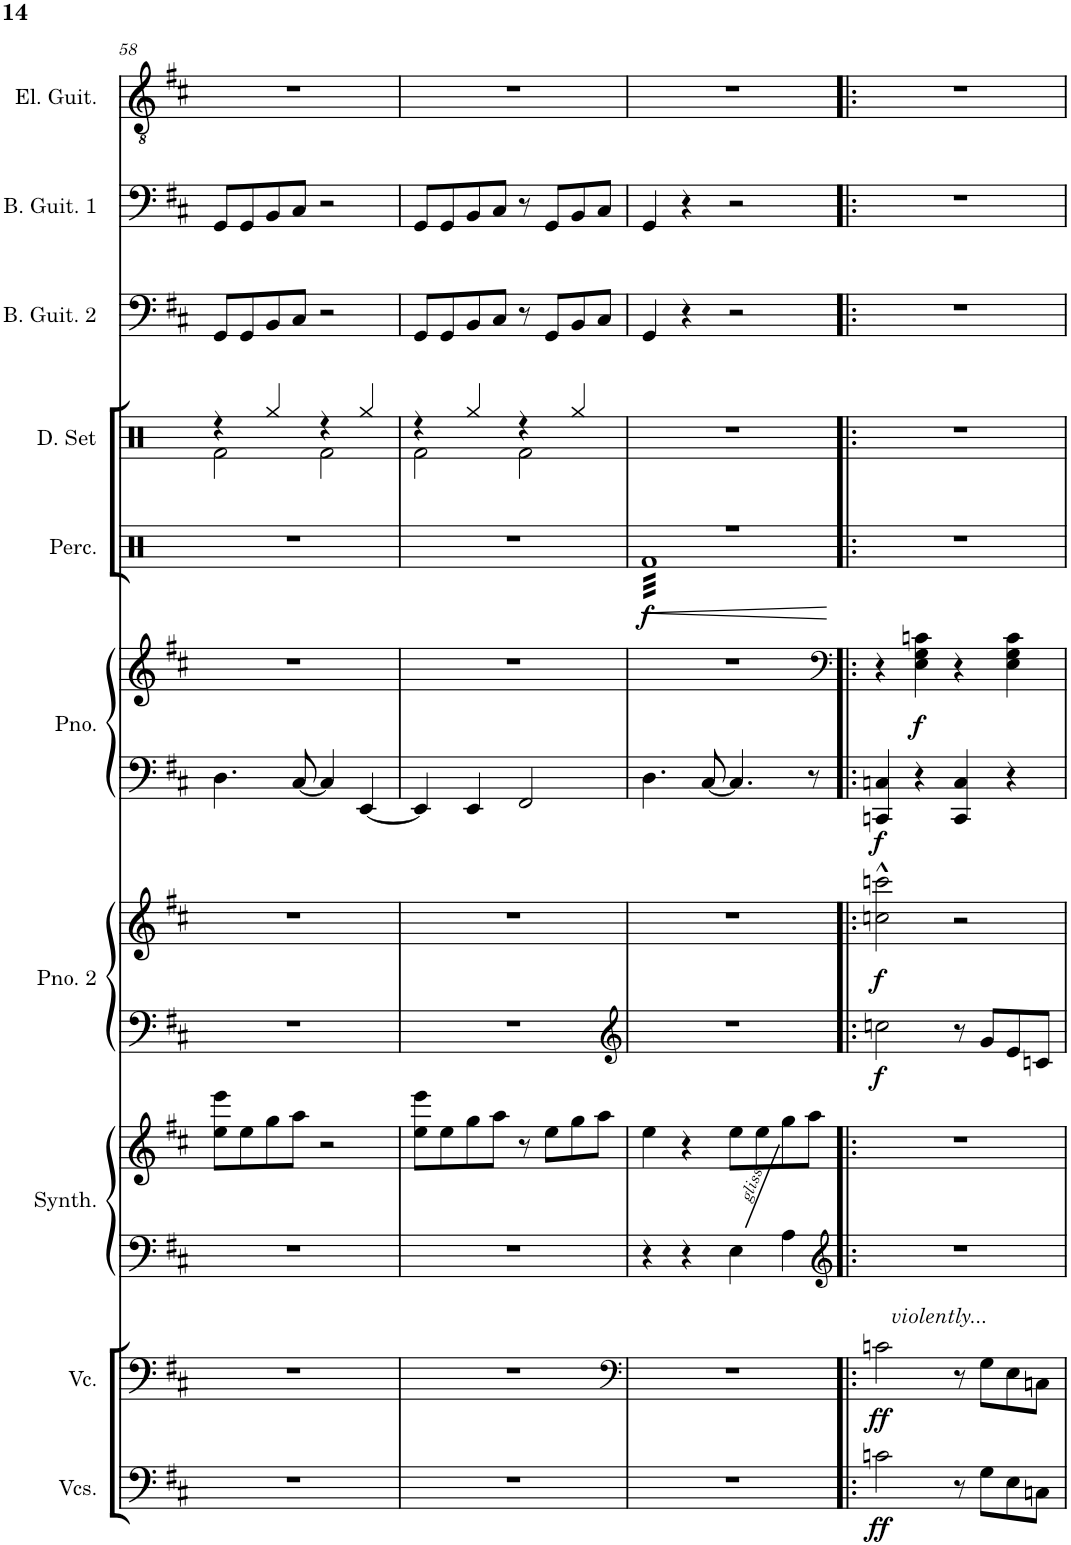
**kern	**dynam	**kern	**dynam	**kern	**kern	**kern	**kern	**dynam	**kern	**kern	**dynam	**kern	**dynam	**kern	**kern	**kern	**kern
*part10	*part10	*part9	*part9	*part8	*part8	*part7	*part7	*part7	*part6	*part6	*part6	*part5	*part5	*part4	*part3	*part2	*part1
*staff13	*staff13	*staff12	*staff12	*staff11	*staff10	*staff9	*staff8	*staff8/9	*staff7	*staff6	*staff6/7	*staff5	*staff5	*staff4	*staff3	*staff2	*staff1
*I"Violoncellos	*	*I"Violoncello	*	*I"Saw Synthesiser	*	*I"Piano 2	*	*	*I"Piano	*	*	*I"Percussion	*	*I"Drumset	*I"Bass Guitar 2	*I"Bass Guitar 1	*I"Electric Guitar
*I'Vcs.	*	*I'Vc.	*	*I'Synth.	*	*I'Pno. 2	*	*	*I'Pno.	*	*	*I'Perc.	*	*I'D. Set	*I'B. Guit. 2	*I'B. Guit. 1	*I'El. Guit.
!!LO:PB:g=z
*clefF4	*	*clefF4	*	*clefF4	*clefG2	*clefF4	*clefG2	*	*clefF4	*clefG2	*	*clefX	*	*clefX	*clefF4	*clefF4	*clefGv2
*	*	*	*	*	*	*	*	*	*	*	*	*	*	*	*Trd7c12	*Trd7c12	*
*k[f#c#]	*	*k[f#c#]	*	*k[f#c#]	*k[f#c#]	*k[f#c#]	*k[f#c#]	*	*k[f#c#]	*k[f#c#]	*	*k[]	*	*k[]	*k[f#c#]	*k[f#c#]	*k[f#c#]
*M4/4	*	*M4/4	*	*M4/4	*M4/4	*M4/4	*M4/4	*	*M4/4	*M4/4	*	*M4/4	*	*M4/4	*M4/4	*M4/4	*M4/4
=58	=58	=58	=58	=58	=58	=58	=58	=58	=58	=58	=58	=58	=58	=58	=58	=58	=58
*	*	*	*	*	*	*	*	*	*	*	*	*	*	*^	*	*	*
1r	.	1r	.	1r	8ee\ 8eee\L	1r	1r	.	4.D\	1r	.	1r	.	4r	2Rf\	8GG/L	8GG/L	1r
.	.	.	.	.	8ee\	.	.	.	.	.	.	.	.	.	.	8GG/	8GG/	.
.	.	.	.	.	8gg\	.	.	.	.	.	.	.	.	4Rgg/	.	8BB/	8BB/	.
.	.	.	.	.	8aa\J	.	.	.	[8C#/	.	.	.	.	.	.	8C#/J	8C#/J	.
.	.	.	.	.	2r	.	.	.	4C#/]	.	.	.	.	4r	2Rf\	2r	2r	.
.	.	.	.	.	.	.	.	.	[4EE/	.	.	.	.	4Rgg/	.	.	.	.
=59	=59	=59	=59	=59	=59	=59	=59	=59	=59	=59	=59	=59	=59	=59	=59	=59	=59	=59
1r	.	1r	.	1r	8ee\ 8eee\L	1r	1r	.	4EE/]	1r	.	1r	.	4r	2Rf\	8GG/L	8GG/L	1r
.	.	.	.	.	8ee\	.	.	.	.	.	.	.	.	.	.	8GG/	8GG/	.
.	.	.	.	.	8gg\	.	.	.	4EE/	.	.	.	.	4Rgg/	.	8BB/	8BB/	.
.	.	.	.	.	8aa\J	.	.	.	.	.	.	.	.	.	.	8C#/J	8C#/J	.
.	.	.	.	.	8r	.	.	.	2FF#/	.	.	.	.	4r	2Rf\	8r	8r	.
.	.	.	.	.	8ee\L	.	.	.	.	.	.	.	.	.	.	8GG/L	8GG/L	.
.	.	.	.	.	8gg\	.	.	.	.	.	.	.	.	4Rgg/	.	8BB/	8BB/	.
.	.	.	.	.	8aa\J	.	.	.	.	.	.	.	.	.	.	8C#/J	8C#/J	.
*	*	*	*	*	*	*	*	*	*	*	*	*	*	*v	*v	*	*	*
=60	=60	=60	=60	=60	=60	=60	=60	=60	=60	=60	=60	=60	=60	=60	=60	=60	=60
*	*	*clefF4	*	*	*	*clefG2	*	*	*	*	*	*	*	*	*	*	*
!	!	!	!	!	!	!	!	!	!	!	!	!	!LO:HP:b	!	!	!	!
*	*	*	*	*	*	*	*	*	*	*	*	*^	*	*	*	*	*
!	!	!	!	!	!	!	!	!	!	!	!	!	!	!LO:DY:n=1:b	!	!	!	!
*	*	*	*	*	*	*	*	*	*	*	*	*tremolo	*	*	*	*	*	*
1r	.	1r	.	4r	4ee\	1r	1r	.	4.D\	1r	.	1r	32RfLLL	< f	1r	4GG/	4GG/	1r
.	.	.	.	.	.	.	.	.	.	.	.	.	32Rf	.	.	.	.	.
.	.	.	.	.	.	.	.	.	.	.	.	.	32Rf	.	.	.	.	.
.	.	.	.	.	.	.	.	.	.	.	.	.	32Rf	.	.	.	.	.
.	.	.	.	.	.	.	.	.	.	.	.	.	32Rf	.	.	.	.	.
.	.	.	.	.	.	.	.	.	.	.	.	.	32Rf	.	.	.	.	.
.	.	.	.	.	.	.	.	.	.	.	.	.	32Rf	.	.	.	.	.
.	.	.	.	.	.	.	.	.	.	.	.	.	32Rf	.	.	.	.	.
.	.	.	.	4r	4r	.	.	.	.	.	.	.	32Rf	.	.	4r	4r	.
.	.	.	.	.	.	.	.	.	.	.	.	.	32Rf	.	.	.	.	.
.	.	.	.	.	.	.	.	.	.	.	.	.	32Rf	.	.	.	.	.
.	.	.	.	.	.	.	.	.	.	.	.	.	32Rf	.	.	.	.	.
.	.	.	.	.	.	.	.	.	[8C#/	.	.	.	32Rf	.	.	.	.	.
.	.	.	.	.	.	.	.	.	.	.	.	.	32Rf	.	.	.	.	.
.	.	.	.	.	.	.	.	.	.	.	.	.	32Rf	.	.	.	.	.
.	.	.	.	.	.	.	.	.	.	.	.	.	32Rf	.	.	.	.	.
.	.	.	.	4E\	8ee\L	.	.	.	4.C#/]	.	.	.	32Rf	.	.	2r	2r	.
.	.	.	.	.	.	.	.	.	.	.	.	.	32Rf	.	.	.	.	.
.	.	.	.	.	.	.	.	.	.	.	.	.	32Rf	.	.	.	.	.
.	.	.	.	.	.	.	.	.	.	.	.	.	32Rf	.	.	.	.	.
.	.	.	.	.	8ee\	.	.	.	.	.	.	.	32Rf	.	.	.	.	.
.	.	.	.	.	.	.	.	.	.	.	.	.	32Rf	.	.	.	.	.
.	.	.	.	.	.	.	.	.	.	.	.	.	32Rf	.	.	.	.	.
.	.	.	.	.	.	.	.	.	.	.	.	.	32Rf	.	.	.	.	.
.	.	.	.	4A\	8gg\	.	.	.	.	.	.	.	32Rf	.	.	.	.	.
.	.	.	.	.	.	.	.	.	.	.	.	.	32Rf	.	.	.	.	.
.	.	.	.	.	.	.	.	.	.	.	.	.	32Rf	.	.	.	.	.
.	.	.	.	.	.	.	.	.	.	.	.	.	32Rf	.	.	.	.	.
.	.	.	.	.	8aa\J	.	.	.	8r	.	.	.	32Rf	.	.	.	.	.
.	.	.	.	.	.	.	.	.	.	.	.	.	32Rf	.	.	.	.	.
.	.	.	.	.	.	.	.	.	.	.	.	.	32Rf	.	.	.	.	.
.	.	.	.	.	.	.	.	.	.	.	.	.	32RfJJJ	.	.	.	.	.
*	*	*	*	*	*	*	*	*	*	*	*	*Xtremolo	*	*	*	*	*	*
*	*	*	*	*	*	*	*	*	*	*	*	*v	*v	*	*	*	*	*
.	.	.	.	.	.	.	.	.	.	.	.	.	[	.	.	.	.
=61!|:	=61!|:	=61!|:	=61!|:	=61!|:	=61!|:	=61!|:	=61!|:	=61!|:	=61!|:	=61!|:	=61!|:	=61!|:	=61!|:	=61!|:	=61!|:	=61!|:	=61!|:
*	*	*	*	*clefG2	*	*	*	*	*	*clefF4	*	*	*	*	*	*	*
!	!	!LO:TX:a:i:t=violently...	!	!	!	!	!	!	!	!	!	!	!	!	!	!	!
!	!LO:DY:b	!	!LO:DY:b	!	!	!	!	!LO:DY:b=2	!	!	!	!	!	!	!	!	!
!	!	!	!	!	!	!	!	!LO:DY:n=1:b	!	!	!LO:DY:b=2	!	!	!	!	!	!
2cn\	ff	2cn\	ff	1r	1r	2ccn\	2ccn\^^ 2cccn\^^	f f	4CCn/ 4Cn/	4r	f	1r	.	1r	1r	1r	1r
!	!	!	!	!	!	!	!	!	!	!	!LO:DY:b	!	!	!	!	!	!
.	.	.	.	.	.	.	.	.	4r	4E\ 4G\ 4cn\	f	.	.	.	.	.	.
8r	.	8r	.	.	.	8r	2r	.	4CC/ 4C/	4r	.	.	.	.	.	.	.
8G\L	.	8G\L	.	.	.	8g/L	.	.	.	.	.	.	.	.	.	.	.
8E\	.	8E\	.	.	.	8e/	.	.	4r	4E\ 4G\ 4c\	.	.	.	.	.	.	.
8Cn\J	.	8Cn\J	.	.	.	8cn/J	.	.	.	.	.	.	.	.	.	.	.
=	=	=	=	=	=	=	=	=	=	=	=	=	=	=	=	=	=
*-	*-	*-	*-	*-	*-	*-	*-	*-	*-	*-	*-	*-	*-	*-	*-	*-	*-
